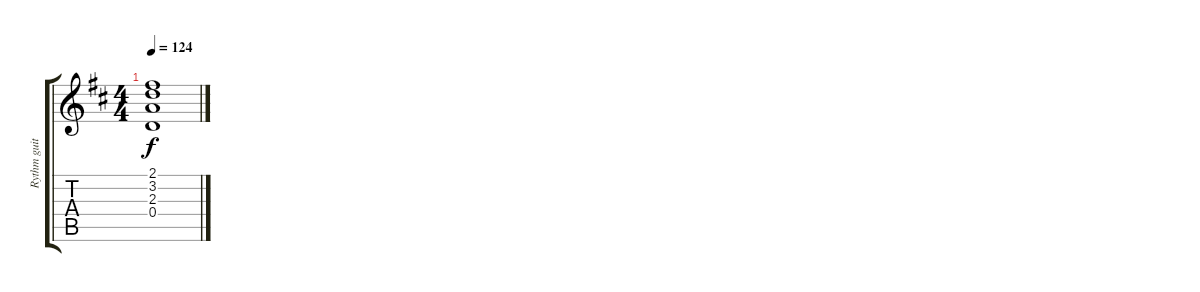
\track ("Rythm guitar" "Rythm guit") {instrument acousticguitarsteel}
\staff {score tabs}
\tuning (E4 B3 G3 D3 A2 E2) {hide}
\ts (4 4)
\tempo 124
\clef g2
\ks d
(2.1{t} 3.2{t} 2.3{t} 0.4{t}).1{dy f}
